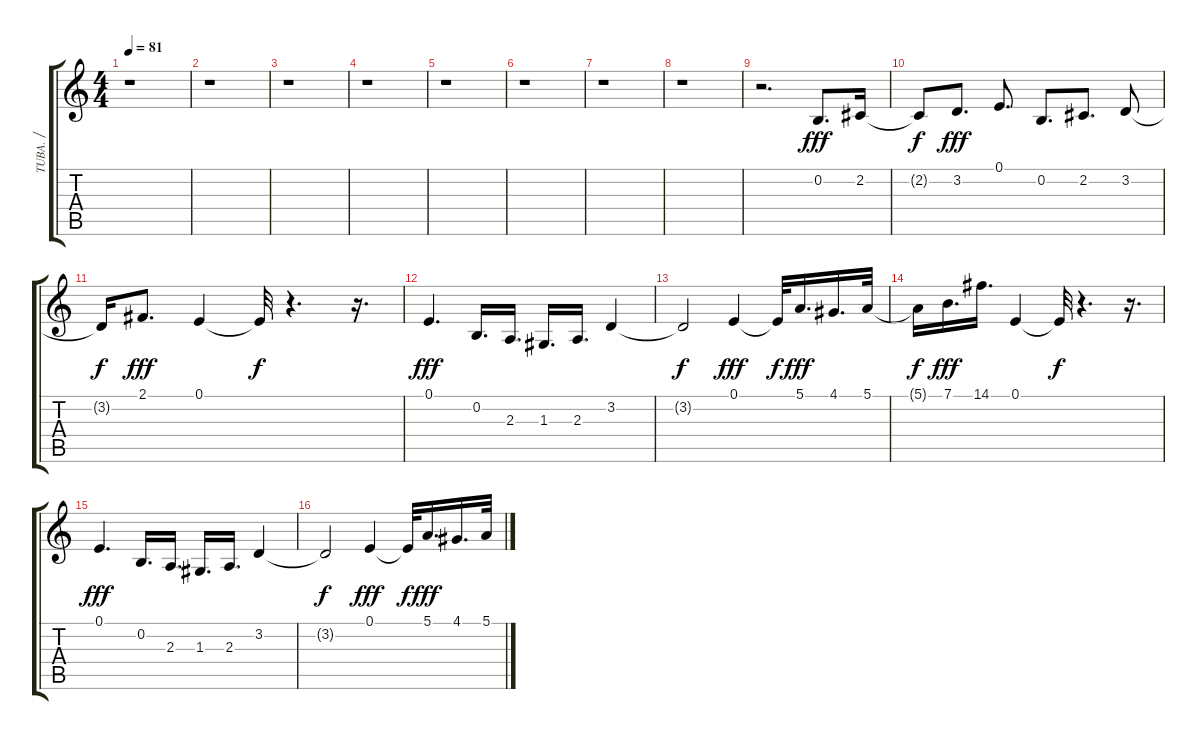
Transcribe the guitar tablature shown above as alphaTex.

\track ("TUBA." "TUBA.") {instrument acousticgrandpiano}
\staff {score tabs}
\tuning (E4 B3 G3 D3 A2 E2) {hide}
\ts (4 4)
\tempo 81
\clef g2
\ks c
r.1{dy fff} |
r.1 |
r.1 |
r.1 |
r.1 |
r.1 |
r.1 |
r.1 |
r.2{d} 0.2.8{d} 2.2.16 |
2.2{t}.8{dy f} 3.2.8{d dy fff} 0.1.8{d} 0.2.8{d} 2.2.8{d} 3.2.8 |
3.2{t}.16{dy f} 2.1.8{d dy fff} 0.1.4 0.1{t}.32{dy f} r.4{d} r.16{d} |
0.1.4{d dy fff} 0.2.16{d} 2.3.16{d} 1.3.16{d} 2.3.16{d} 3.2.4 |
3.2{t}.2{dy f} 0.1.4{dy fff} 0.1{t}.32{dy f} 5.1.16{d dy fff} 4.1.16{d} 5.1.32 |
5.1{t}.16{dy f} 7.1.16{d dy fff} 14.1.16{d} 0.1.4 0.1{t}.32{dy f} r.4{d} r.16{d} |
0.1.4{d dy fff} 0.2.16{d} 2.3.16{d} 1.3.16{d} 2.3.16{d} 3.2.4 |
3.2{t}.2{dy f} 0.1.4{dy fff} 0.1{t}.32{dy f} 5.1.16{d dy fff} 4.1.16{d} 5.1.32
